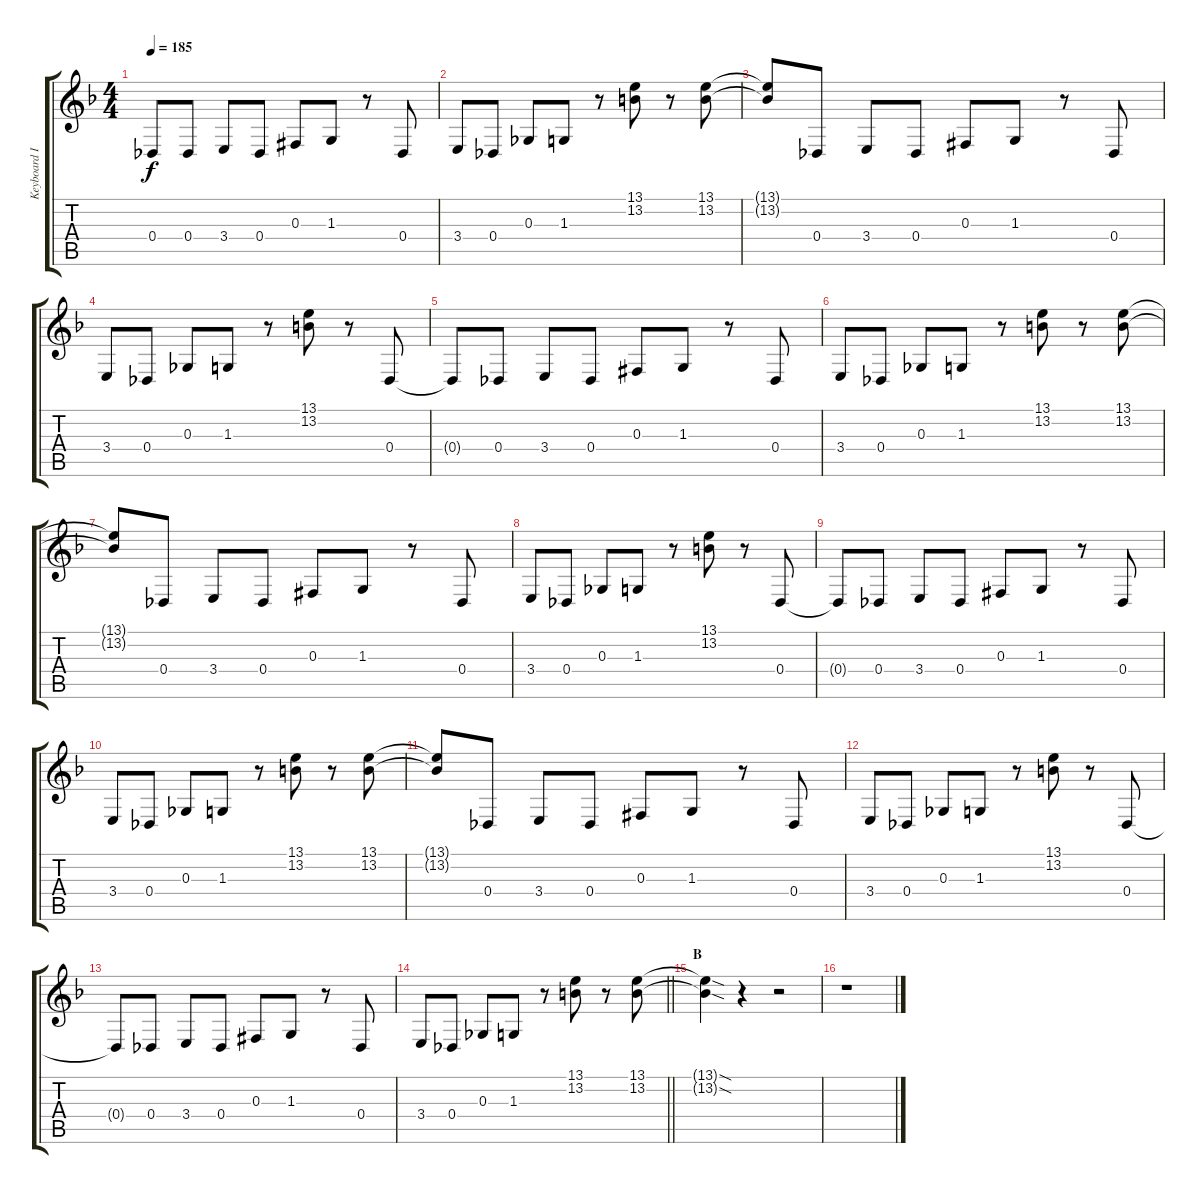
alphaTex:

\track ("Keyboard I" "Keyboard I") {instrument lead2sawtooth}
\staff {score tabs}
\tuning (Eb4 Bb3 Gb3 Db3 Ab2 Db2) {hide}
\ts (4 4)
\tempo 185
\clef g2
\ks f
0.4{t}.8{dy f} 0.4.8 3.4.8 0.4.8 0.3{acc #}.8 1.3.8 r.8 0.4.8 |
3.4.8 0.4.8 0.3.8 1.3.8 r.8 (13.1 13.2).8 r.8 (13.1 13.2).8 |
(13.1{t} 13.2{t}).8 0.4.8 3.4.8 0.4.8 0.3{acc #}.8 1.3.8 r.8 0.4.8 |
3.4.8 0.4.8 0.3.8 1.3.8 r.8 (13.1 13.2).8 r.8 0.4.8 |
0.4{t}.8 0.4.8 3.4.8 0.4.8 0.3{acc #}.8 1.3.8 r.8 0.4.8 |
3.4.8 0.4.8 0.3.8 1.3.8 r.8 (13.1 13.2).8 r.8 (13.1 13.2).8 |
(13.1{t} 13.2{t}).8 0.4.8 3.4.8 0.4.8 0.3{acc #}.8 1.3.8 r.8 0.4.8 |
3.4.8 0.4.8 0.3.8 1.3.8 r.8 (13.1 13.2).8 r.8 0.4.8 |
0.4{t}.8 0.4.8 3.4.8 0.4.8 0.3{acc #}.8 1.3.8 r.8 0.4.8 |
3.4.8 0.4.8 0.3.8 1.3.8 r.8 (13.1 13.2).8 r.8 (13.1 13.2).8 |
(13.1{t} 13.2{t}).8 0.4.8 3.4.8 0.4.8 0.3{acc #}.8 1.3.8 r.8 0.4.8 |
3.4.8 0.4.8 0.3.8 1.3.8 r.8 (13.1 13.2).8 r.8 0.4.8 |
0.4{t}.8 0.4.8 3.4.8 0.4.8 0.3{acc #}.8 1.3.8 r.8 0.4.8 |
\barLineRight lightlight
3.4.8 0.4.8 0.3.8 1.3.8 r.8 (13.1 13.2).8 r.8 (13.1 13.2).8 |
\section ("" "B")
(13.1{sod t} 13.2{sod t}).4 r.4 r.2 |
r.1
